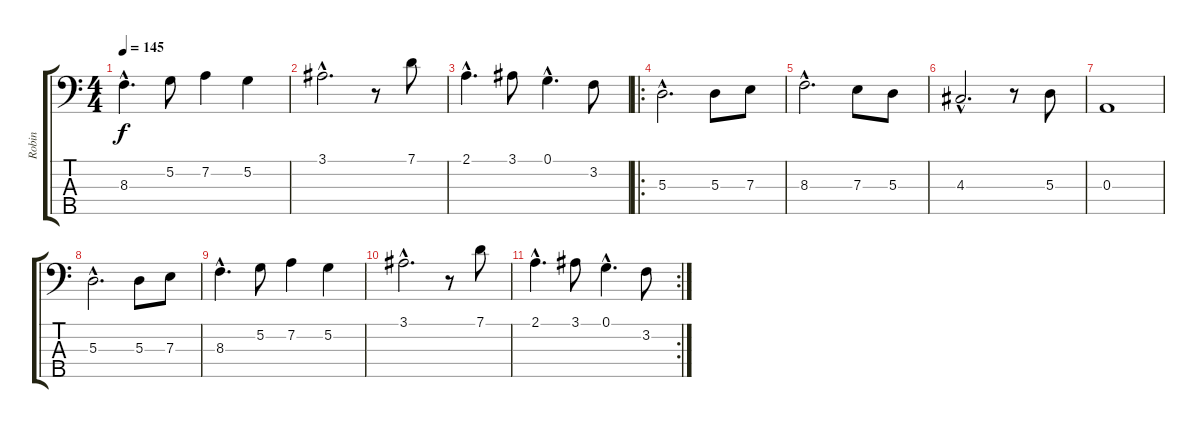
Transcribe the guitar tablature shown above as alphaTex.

\track ("Robin" "Robin") {instrument electricbasspick}
\staff {score tabs}
\tuning (G2 D2 A1 E1 B0) {hide}
\ts (4 4)
\tempo 145
\clef f4
\ks c
8.3{hac}.4{d dy f} 5.2.8 7.2.4 5.2.4 |
3.1{hac}.2{d} r.8 7.1.8 |
2.1{hac}.4{d} 3.1.8 0.1{hac}.4{d} 3.2.8 |
\ro
5.3{hac}.2{d instrument fretlessbass} 5.3.8 7.3.8 |
8.3{hac}.2{d} 7.3.8 5.3.8 |
4.3{hac}.2{d} r.8 5.3.8 |
0.3.1 |
5.3{hac}.2{d} 5.3.8 7.3.8 |
8.3{hac}.4{d} 5.2.8 7.2.4 5.2.4 |
3.1{hac}.2{d} r.8 7.1.8 |
\rc 2
2.1{hac}.4{d} 3.1.8 0.1{hac}.4{d} 3.2.8
